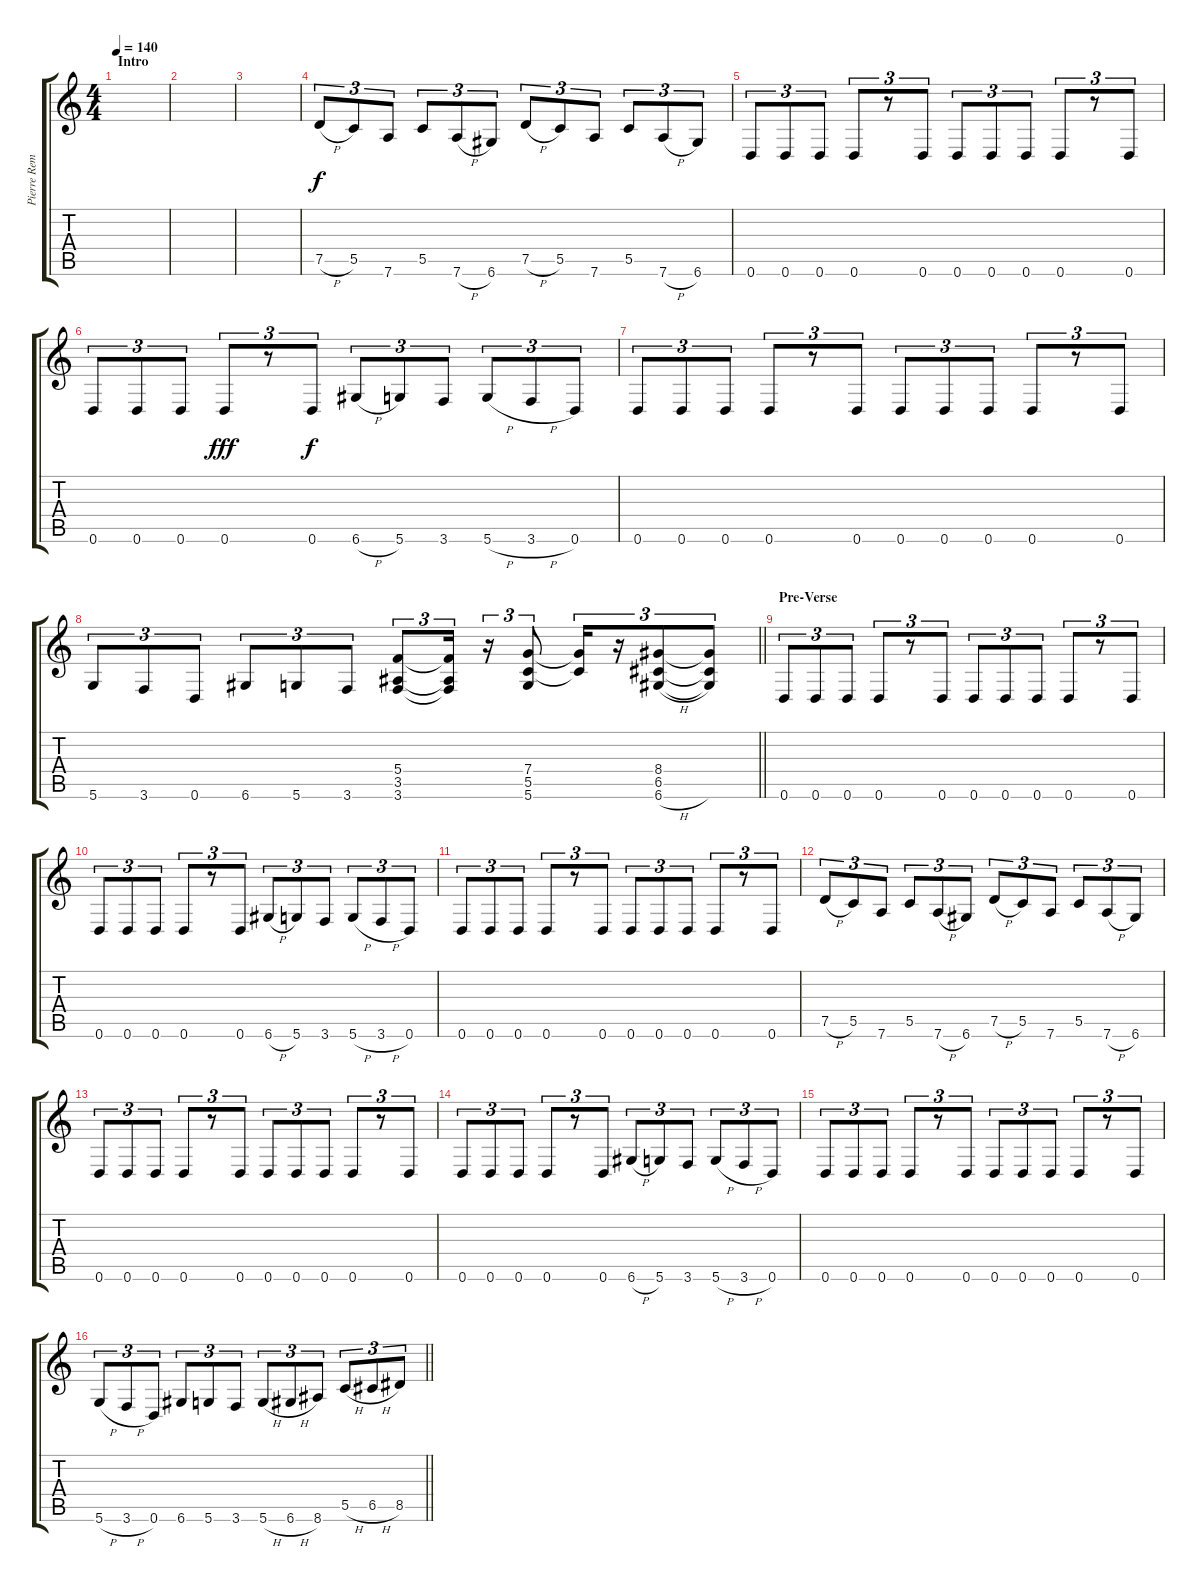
\track ("Pierre Remillard" "Pierre Rem") {instrument distortionguitar}
\staff {score tabs}
\tuning (D4 A3 F3 C3 G2 D2) {hide}
\ts (4 4)
\section ("" "Intro")
\tempo 140
\clef g2
\ks c
|
|
|
7.5{h}.8{tu (3 2)} 5.5.8{tu (3 2)} 7.6.8{tu (3 2)} 5.5.8{tu (3 2)} 7.6{h}.8{tu (3 2)} 6.6.8{tu (3 2)} 7.5{h}.8{tu (3 2)} 5.5.8{tu (3 2)} 7.6.8{tu (3 2)} 5.5.8{tu (3 2)} 7.6{h}.8{tu (3 2)} 6.6.8{tu (3 2)} |
0.6.8{tu (3 2)} 0.6.8{tu (3 2)} 0.6.8{tu (3 2)} 0.6.8{tu (3 2)} r.8{tu (3 2)} 0.6.8{tu (3 2)} 0.6.8{tu (3 2)} 0.6.8{tu (3 2)} 0.6.8{tu (3 2)} 0.6.8{tu (3 2)} r.8{tu (3 2)} 0.6.8{tu (3 2)} |
0.6.8{tu (3 2)} 0.6.8{tu (3 2)} 0.6.8{tu (3 2)} 0.6.8{tu (3 2) dy fff} r.8{tu (3 2)} 0.6.8{tu (3 2) dy f} 6.6{h}.8{tu (3 2)} 5.6.8{tu (3 2)} 3.6.8{tu (3 2)} 5.6{h}.8{tu (3 2)} 3.6{h}.8{tu (3 2)} 0.6.8{tu (3 2)} |
0.6.8{tu (3 2)} 0.6.8{tu (3 2)} 0.6.8{tu (3 2)} 0.6.8{tu (3 2)} r.8{tu (3 2)} 0.6.8{tu (3 2)} 0.6.8{tu (3 2)} 0.6.8{tu (3 2)} 0.6.8{tu (3 2)} 0.6.8{tu (3 2)} r.8{tu (3 2)} 0.6.8{tu (3 2)} |
\barLineRight lightlight
5.6.8{tu (3 2)} 3.6.8{tu (3 2)} 0.6.8{tu (3 2)} 6.6.8{tu (3 2)} 5.6.8{tu (3 2)} 3.6.8{tu (3 2)} (5.4 3.5 3.6).8{tu (3 2)} (5.4{t} 3.5{t} 3.6{t}).16{tu (3 2)} r.16{tu (3 2)} (7.4 5.5 5.6).8{tu (3 2)} (7.4{t} 5.5{t}).16{tu (3 2)} r.16{tu (3 2)} (8.4 6.5 6.6{h}).8{tu (3 2)} (8.4{t} 6.5{t} 6.6{t}).8{tu (3 2)} |
\section ("" "Pre-Verse")
0.6.8{tu (3 2)} 0.6.8{tu (3 2)} 0.6.8{tu (3 2)} 0.6.8{tu (3 2)} r.8{tu (3 2)} 0.6.8{tu (3 2)} 0.6.8{tu (3 2)} 0.6.8{tu (3 2)} 0.6.8{tu (3 2)} 0.6.8{tu (3 2)} r.8{tu (3 2)} 0.6.8{tu (3 2)} |
0.6.8{tu (3 2)} 0.6.8{tu (3 2)} 0.6.8{tu (3 2)} 0.6.8{tu (3 2)} r.8{tu (3 2)} 0.6.8{tu (3 2)} 6.6{h}.8{tu (3 2)} 5.6.8{tu (3 2)} 3.6.8{tu (3 2)} 5.6{h}.8{tu (3 2)} 3.6{h}.8{tu (3 2)} 0.6.8{tu (3 2)} |
0.6.8{tu (3 2)} 0.6.8{tu (3 2)} 0.6.8{tu (3 2)} 0.6.8{tu (3 2)} r.8{tu (3 2)} 0.6.8{tu (3 2)} 0.6.8{tu (3 2)} 0.6.8{tu (3 2)} 0.6.8{tu (3 2)} 0.6.8{tu (3 2)} r.8{tu (3 2)} 0.6.8{tu (3 2)} |
7.5{h}.8{tu (3 2)} 5.5.8{tu (3 2)} 7.6.8{tu (3 2)} 5.5.8{tu (3 2)} 7.6{h}.8{tu (3 2)} 6.6.8{tu (3 2)} 7.5{h}.8{tu (3 2)} 5.5.8{tu (3 2)} 7.6.8{tu (3 2)} 5.5.8{tu (3 2)} 7.6{h}.8{tu (3 2)} 6.6.8{tu (3 2)} |
0.6.8{tu (3 2)} 0.6.8{tu (3 2)} 0.6.8{tu (3 2)} 0.6.8{tu (3 2)} r.8{tu (3 2)} 0.6.8{tu (3 2)} 0.6.8{tu (3 2)} 0.6.8{tu (3 2)} 0.6.8{tu (3 2)} 0.6.8{tu (3 2)} r.8{tu (3 2)} 0.6.8{tu (3 2)} |
0.6.8{tu (3 2)} 0.6.8{tu (3 2)} 0.6.8{tu (3 2)} 0.6.8{tu (3 2)} r.8{tu (3 2)} 0.6.8{tu (3 2)} 6.6{h}.8{tu (3 2)} 5.6.8{tu (3 2)} 3.6.8{tu (3 2)} 5.6{h}.8{tu (3 2)} 3.6{h}.8{tu (3 2)} 0.6.8{tu (3 2)} |
0.6.8{tu (3 2)} 0.6.8{tu (3 2)} 0.6.8{tu (3 2)} 0.6.8{tu (3 2)} r.8{tu (3 2)} 0.6.8{tu (3 2)} 0.6.8{tu (3 2)} 0.6.8{tu (3 2)} 0.6.8{tu (3 2)} 0.6.8{tu (3 2)} r.8{tu (3 2)} 0.6.8{tu (3 2)} |
\barLineRight lightlight
5.6{h}.8{tu (3 2)} 3.6{h}.8{tu (3 2)} 0.6.8{tu (3 2)} 6.6.8{tu (3 2)} 5.6.8{tu (3 2)} 3.6.8{tu (3 2)} 5.6{h}.8{tu (3 2)} 6.6{h}.8{tu (3 2)} 8.6.8{tu (3 2)} 5.5{h}.8{tu (3 2)} 6.5{h}.8{tu (3 2)} 8.5.8{tu (3 2)}
